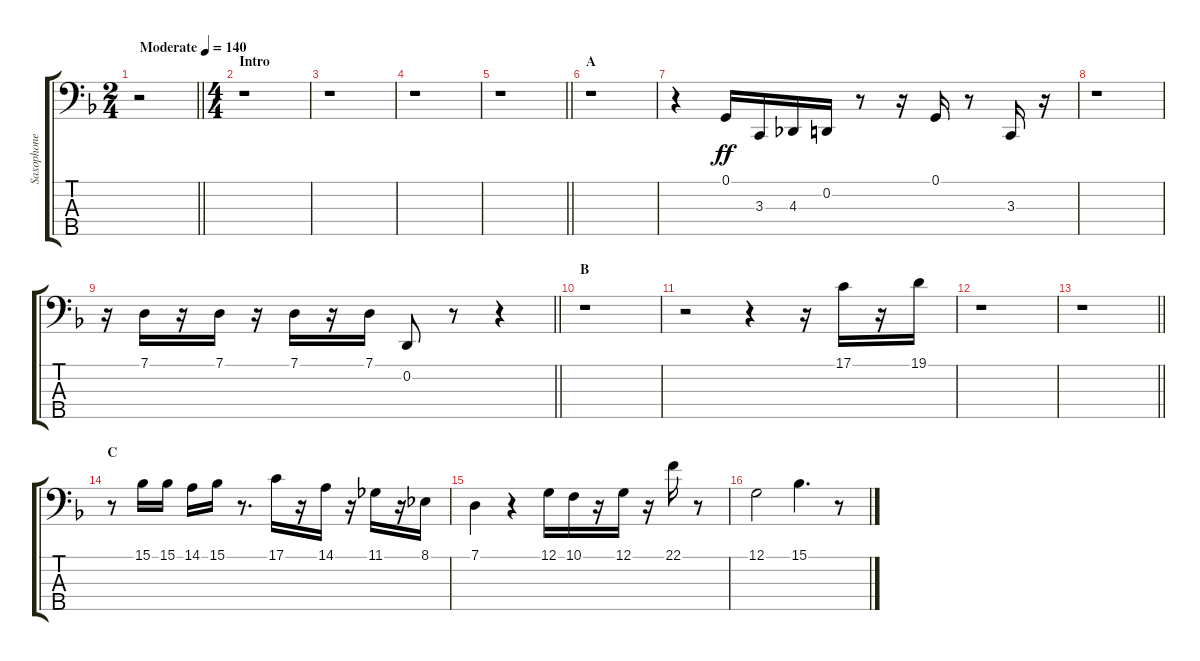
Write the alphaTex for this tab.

\track ("Saxophone III" "Saxophone ") {instrument baritonesax}
\staff {score tabs}
\tuning (G2 D2 A1 E1 B0) {hide}
\ts (2 4)
\tempo (140 "Moderate")
\clef f4
\barLineRight lightlight
\ks f
r.2{dy ff instrument baritonesax} |
\ts (4 4)
\section ("" "Intro")
r.1 |
r.1 |
r.1 |
\barLineRight lightlight
r.1 |
\section ("" "A")
r.1 |
r.4 0.1.16 3.3.16 4.3.16 0.2.16 r.8 r.16 0.1.16 r.8 3.3.16 r.16 |
r.1 |
\barLineRight lightlight
r.16 7.1.16 r.16 7.1.16 r.16 7.1.16 r.16 7.1.16 0.2.8 r.8 r.4 |
\section ("" "B")
r.1 |
r.2 r.4 r.16 17.1.16 r.16 19.1.16 |
r.1 |
\barLineRight lightlight
r.1 |
\section ("" "C")
r.8 15.1.16 15.1.16 14.1.16 15.1.16 r.8{d} 17.1.16 r.16 14.1.16 r.16 11.1.16 r.16 8.1.16 |
7.1.4 r.4 12.1.16 10.1.16 r.16 12.1.16 r.16 22.1.16 r.8 |
12.1.2 15.1.4{d} r.8
